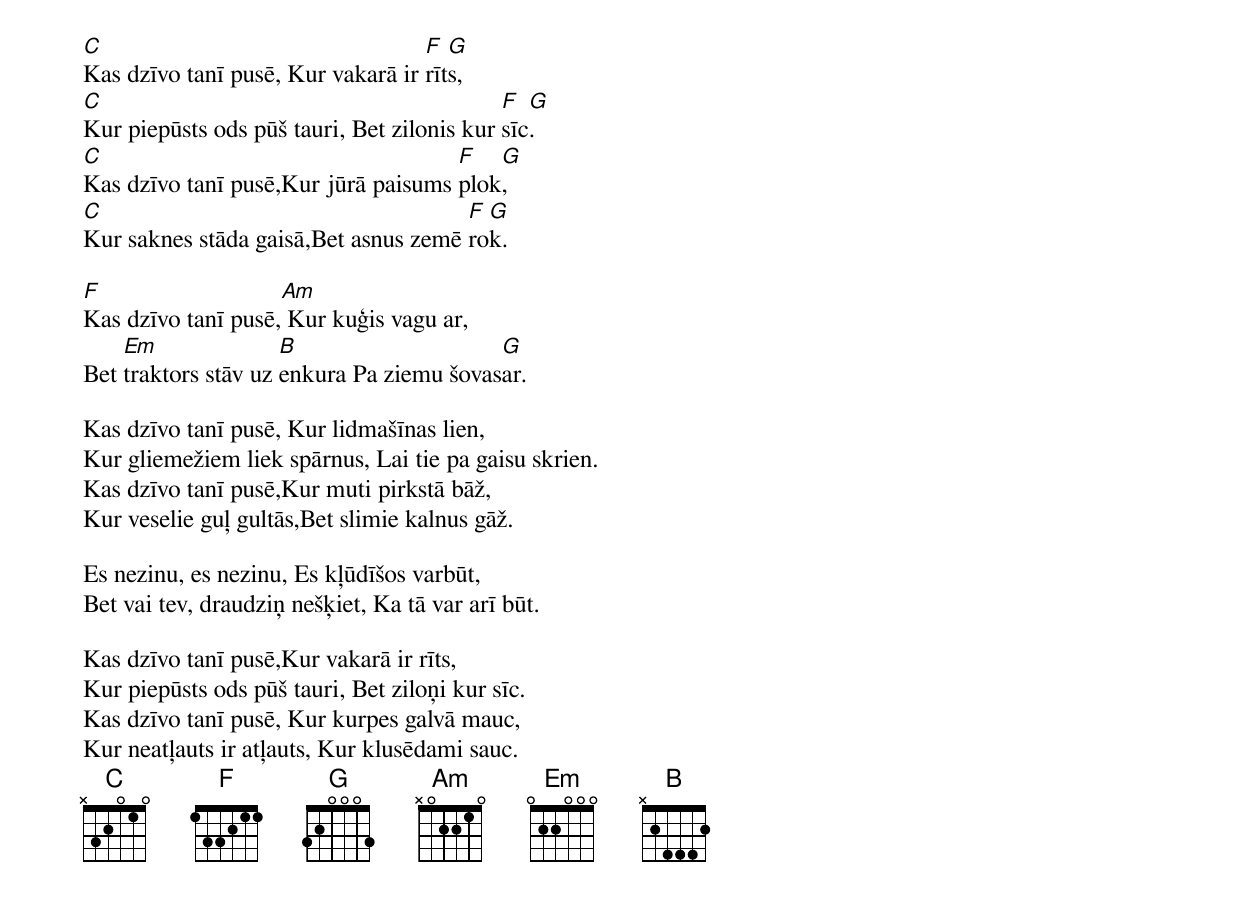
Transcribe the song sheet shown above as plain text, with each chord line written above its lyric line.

C                                  F  G
Kas dzīvo tanī pusē, Kur vakarā ir rīts,
C                                           F  G
Kur piepūsts ods pūš tauri, Bet zilonis kur sīc.
C                                    F   G
Kas dzīvo tanī pusē,Kur jūrā paisums plok,
C                                     F G
Kur saknes stāda gaisā,Bet asnus zemē rok.

F                   Am
Kas dzīvo tanī pusē, Kur kuģis vagu ar,
    Em               B                    G
Bet traktors stāv uz enkura Pa ziemu šovasar.

Kas dzīvo tanī pusē, Kur lidmašīnas lien,
Kur gliemežiem liek spārnus, Lai tie pa gaisu skrien.
Kas dzīvo tanī pusē,Kur muti pirkstā bāž,
Kur veselie guļ gultās,Bet slimie kalnus gāž.

Es nezinu, es nezinu, Es kļūdīšos varbūt,
Bet vai tev, draudziņ nešķiet, Ka tā var arī būt.

Kas dzīvo tanī pusē,Kur vakarā ir rīts,
Kur piepūsts ods pūš tauri, Bet ziloņi kur sīc.
Kas dzīvo tanī pusē, Kur kurpes galvā mauc,
Kur neatļauts ir atļauts, Kur klusēdami sauc.
